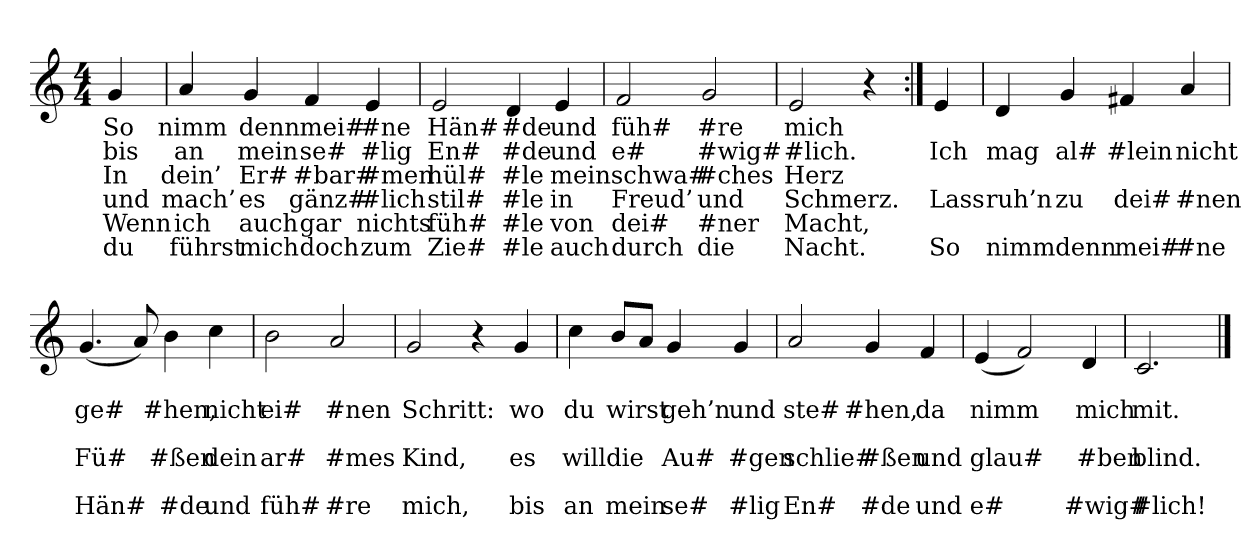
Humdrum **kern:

**kern	**text	**text	**text	**text	**text	**text
*part1	*part1	*part1	*part1	*part1	*part1	*part1
*staff1	*staff1	*staff1	*staff1	*staff1	*staff1	*staff1
*clefG2	*	*	*	*	*	*
*M4/4	*	*	*	*	*	*
=	=	=	=	=	=	=
4g	So	bis	In	und	Wenn	du
=	=	=	=	=	=	=
4a	nimm	an	dein’	mach’	ich	führst
4g	denn	mein	Er#	es	auch	mich
4f	mei#	se#	#bar#	gänz#	gar	doch
4e	#ne	#lig	#men	#lich	nichts	zum
=	=	=	=	=	=	=
2e	Hän#	En#	hül#	stil#	füh#	Zie#
4d	#de	#de	#le	#le	#le	#le
4e	und	und	mein	in	von	auch
=	=	=	=	=	=	=
2f	füh#	e#	schwa#	Freud’	dei#	durch
2g	#re	#wig#	#ches	und	#ner	die
=	=	=	=	=	=	=
2e	mich	#lich.	Herz	Schmerz.	Macht,	Nacht.
4r	.	.	.	.	.	.
=:|!	=:|!	=:|!	=:|!	=:|!	=:|!	=:|!
4e	.	Ich	.	Lass	.	So
=	=	=	=	=	=	=
4d	.	mag	.	ruh’n	.	nimm
4g	.	al#	.	zu	.	denn
4f#X	.	#lein	.	dei#	.	mei#
4a	.	nicht	.	#nen	.	#ne
=	=	=	=	=	=	=
(4.g	.	ge#	.	Fü#	.	Hän#
8a)	.	.	.	.	.	.
4b	.	#hen,	.	#ßen	.	#de
4cc	.	nicht	.	dein	.	und
=	=	=	=	=	=	=
2b	.	ei#	.	ar#	.	füh#
2a	.	#nen	.	#mes	.	#re
=	=	=	=	=	=	=
2g	.	Schritt:	.	Kind,	.	mich,
4r	.	.	.	.	.	.
4g	.	wo	.	es	.	bis
=	=	=	=	=	=	=
4cc	.	du	.	will	.	an
8bL	.	wirst	.	die	.	mein
8aJ	.	.	.	.	.	.
4g	.	geh’n	.	Au#	.	se#
4g	.	und	.	#gen	.	#lig
=	=	=	=	=	=	=
2a	.	ste#	.	schlie#	.	En#
4g	.	#hen,	.	#ßen	.	#de
4f	.	da	.	und	.	und
=	=	=	=	=	=	=
(4e	.	nimm	.	glau#	.	e#
2f)	.	.	.	.	.	.
4d	.	mich	.	#ben	.	#wig#
=	=	=	=	=	=	=
2.c	.	mit.	.	blind.	.	#lich!
==	==	==	==	==	==	==
*-	*-	*-	*-	*-	*-	*-
